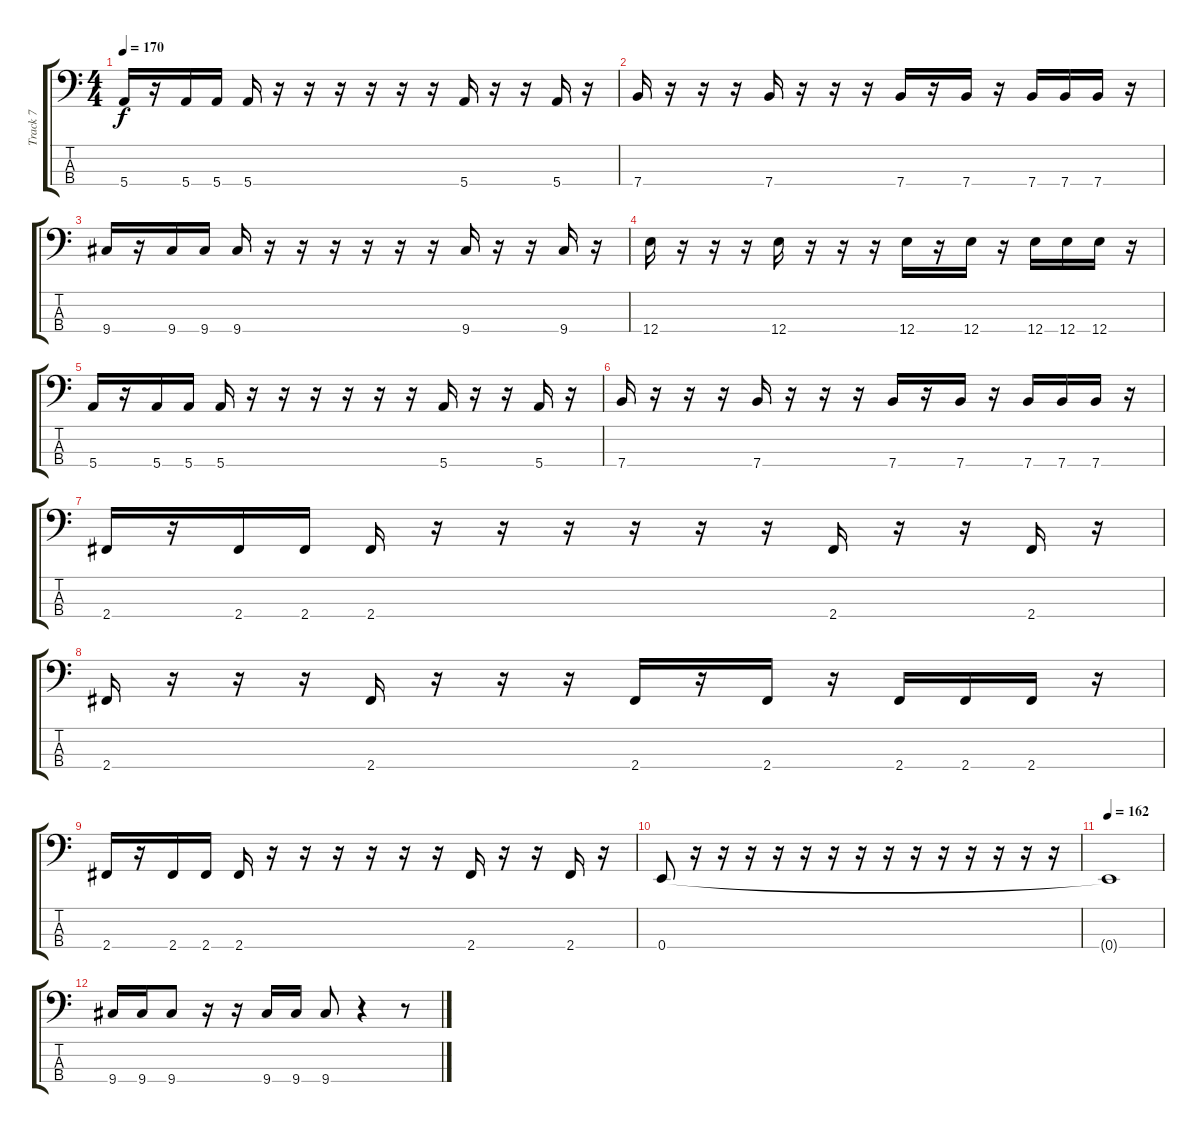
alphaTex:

\track ("Track 7" "Track 7") {instrument electricbassfinger}
\staff {score tabs}
\tuning (G2 D2 A1 E1) {hide}
\ts (4 4)
\tempo 170
\clef f4
\ks c
5.4.16{dy f} r.16 5.4.16 5.4.16 5.4.16 r.16 r.16 r.16 r.16 r.16 r.16 5.4.16 r.16 r.16 5.4.16 r.16 |
7.4.16 r.16 r.16 r.16 7.4.16 r.16 r.16 r.16 7.4.16 r.16 7.4.16 r.16 7.4.16 7.4.16 7.4.16 r.16 |
9.4.16 r.16 9.4.16 9.4.16 9.4.16 r.16 r.16 r.16 r.16 r.16 r.16 9.4.16 r.16 r.16 9.4.16 r.16 |
12.4.16 r.16 r.16 r.16 12.4.16 r.16 r.16 r.16 12.4.16 r.16 12.4.16 r.16 12.4.16 12.4.16 12.4.16 r.16 |
5.4.16 r.16 5.4.16 5.4.16 5.4.16 r.16 r.16 r.16 r.16 r.16 r.16 5.4.16 r.16 r.16 5.4.16 r.16 |
7.4.16 r.16 r.16 r.16 7.4.16 r.16 r.16 r.16 7.4.16 r.16 7.4.16 r.16 7.4.16 7.4.16 7.4.16 r.16 |
2.4.16 r.16 2.4.16 2.4.16 2.4.16 r.16 r.16 r.16 r.16 r.16 r.16 2.4.16 r.16 r.16 2.4.16 r.16 |
2.4.16 r.16 r.16 r.16 2.4.16 r.16 r.16 r.16 2.4.16 r.16 2.4.16 r.16 2.4.16 2.4.16 2.4.16 r.16 |
2.4.16 r.16 2.4.16 2.4.16 2.4.16 r.16 r.16 r.16 r.16 r.16 r.16 2.4.16 r.16 r.16 2.4.16 r.16 |
0.4.8 r.16 r.16 r.16 r.16 r.16 r.16 r.16 r.16 r.16 r.16 r.16 r.16 r.16 r.16 |
\tempo 162
0.4{t}.1 |
9.4.16 9.4.16 9.4.8 r.16 r.16 9.4.16 9.4.16 9.4.8 r.4 r.8
